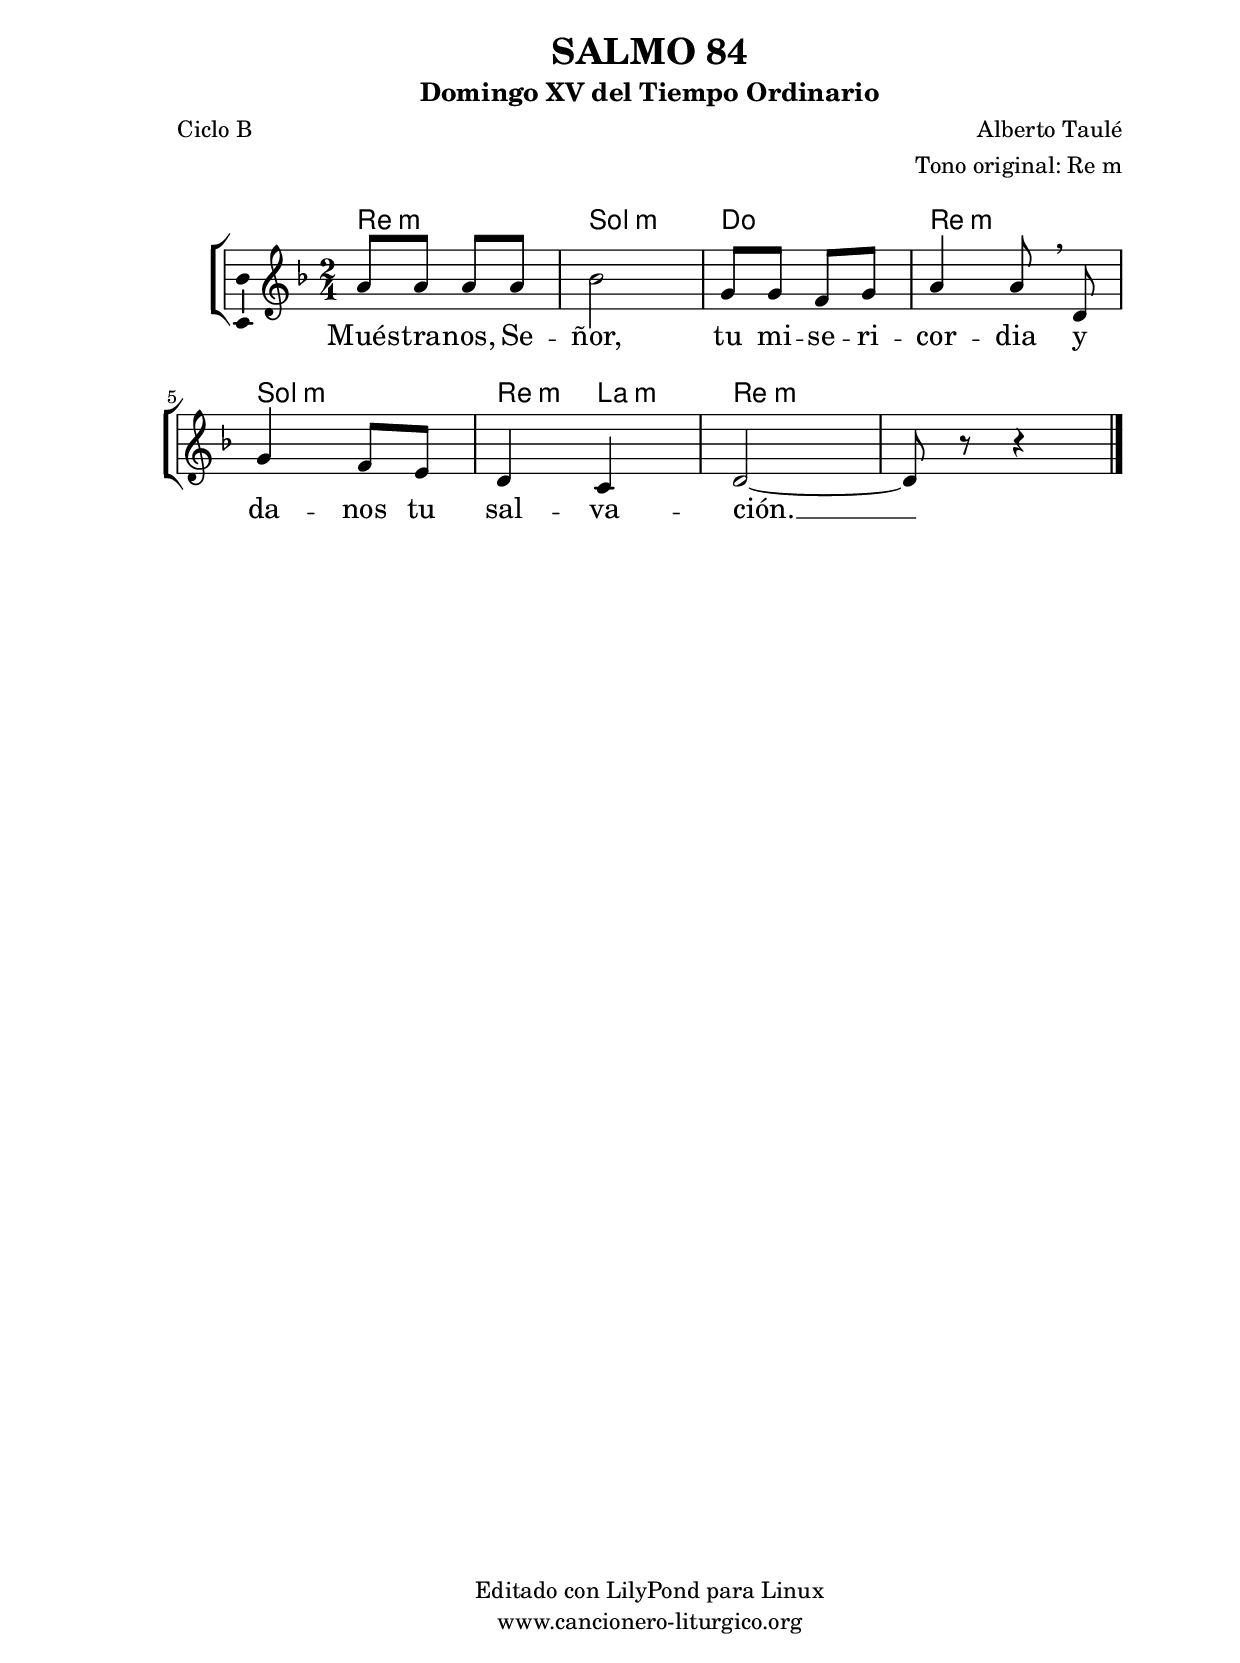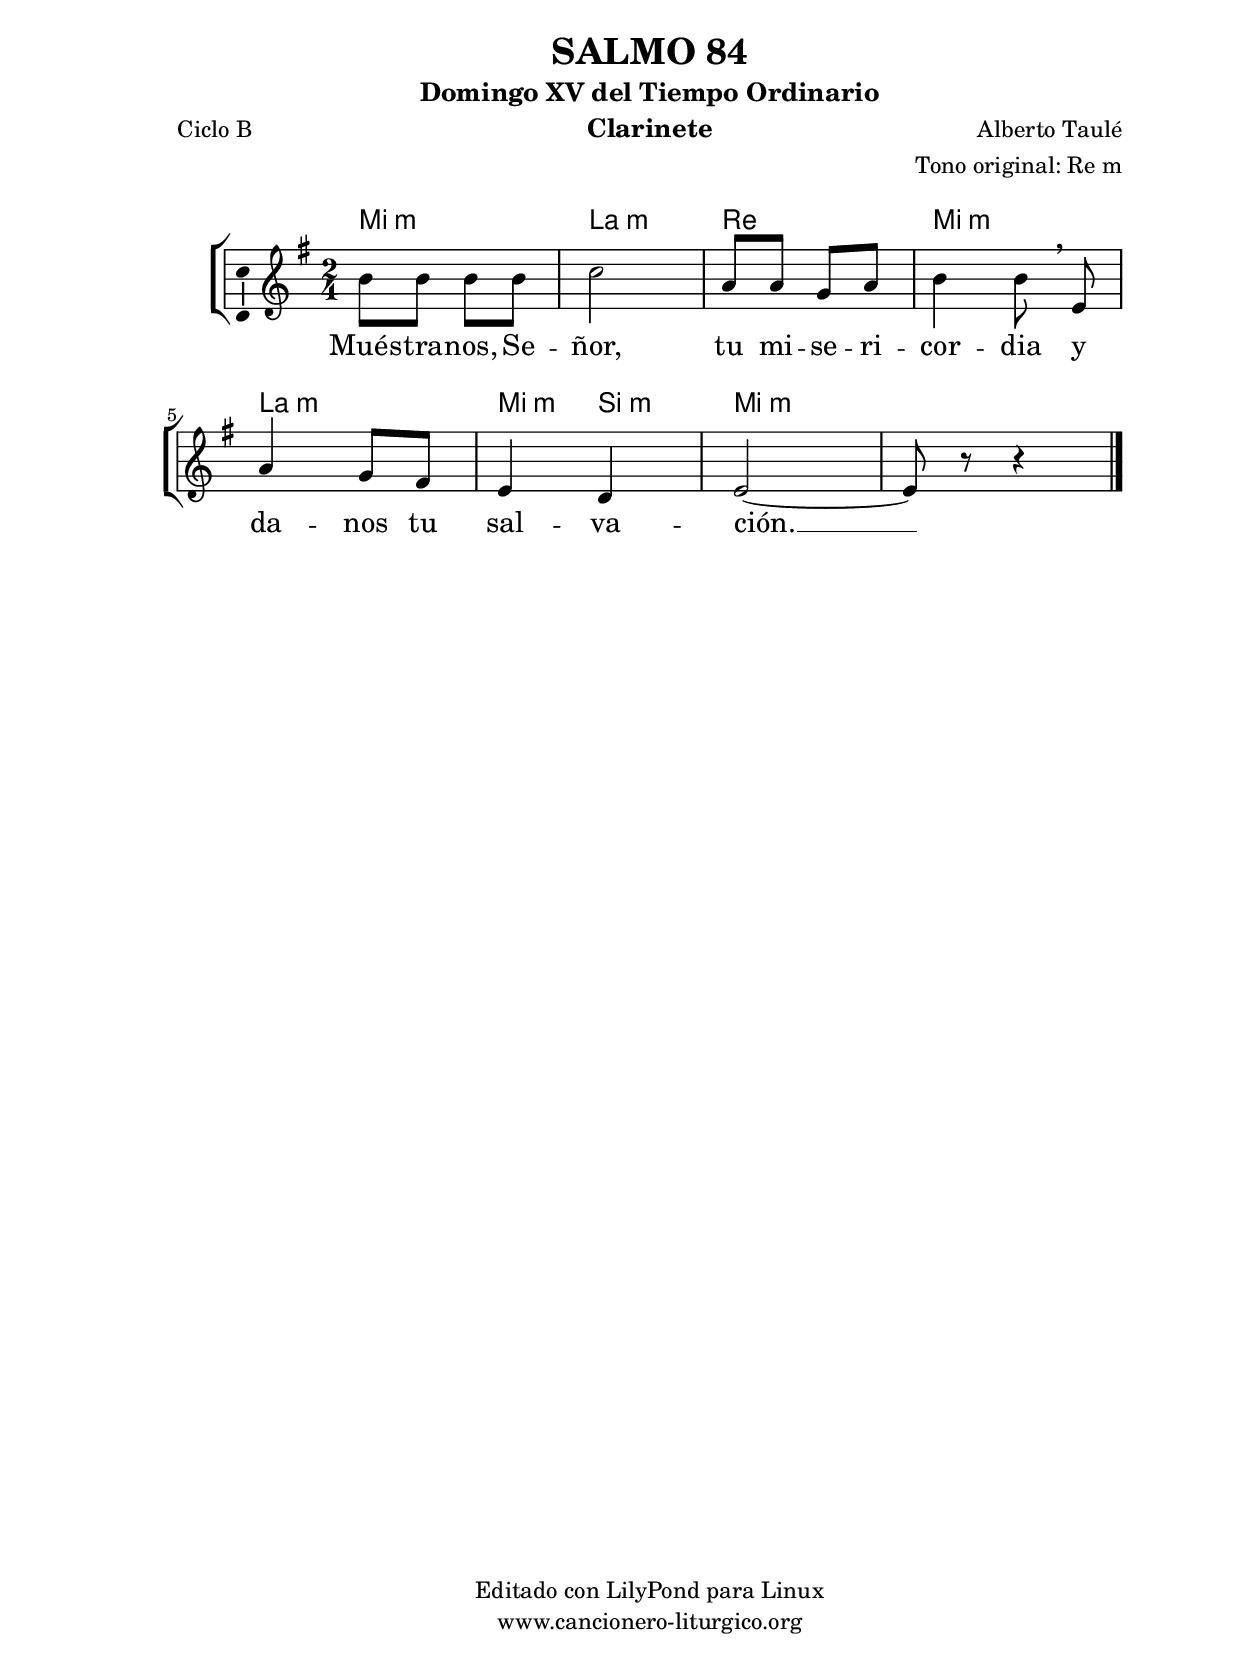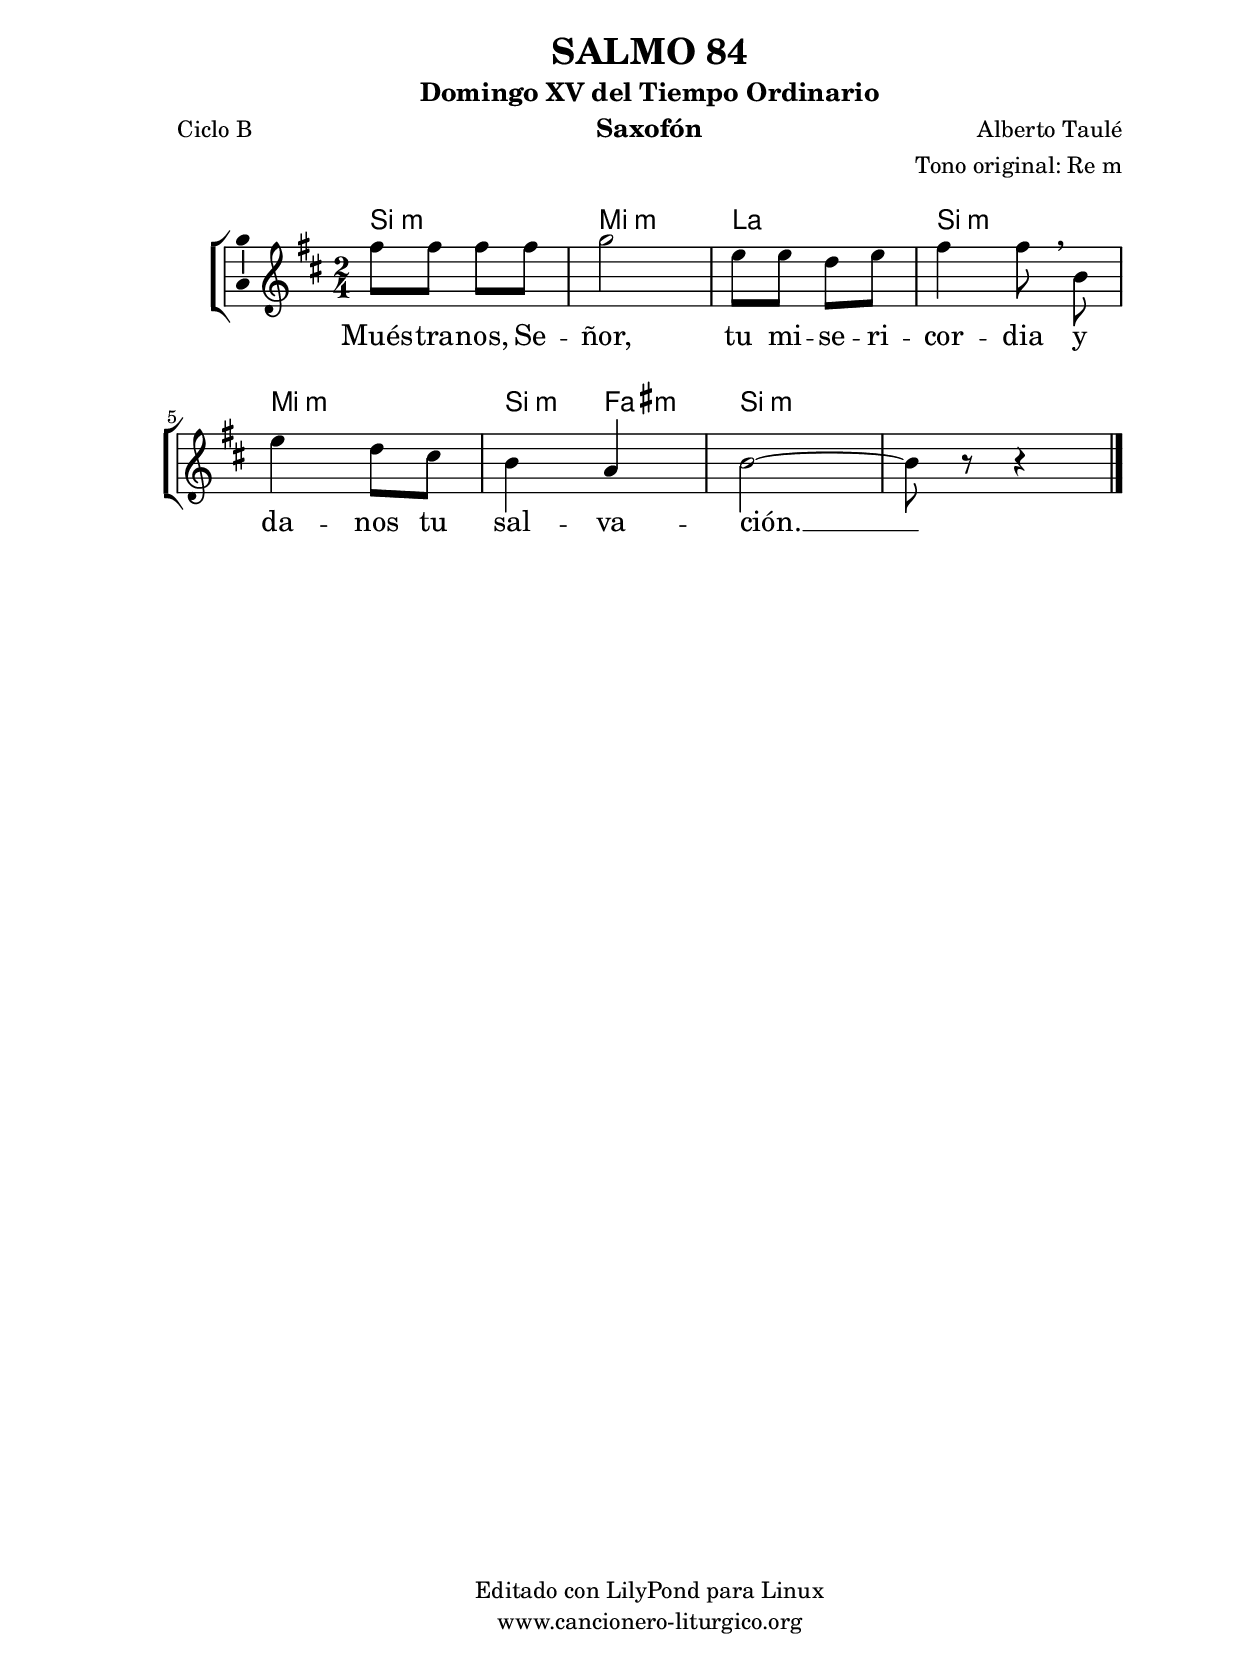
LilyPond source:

%
%para convertir .midi en .wav:
%timidity filename.midi -Ow -o finename.wav
%
%
%Para convertir de .wav a .mp3:
%lame -h -m j filename.wav
%
%
%para escuchar el midi:
%timidity nombrefichero.midi
%


%versión de lilypond para la que se ha escrito esta partitura:
\version "2.16.0"

	%Tamaño papel
	#(set-default-paper-size "a4")
	%Tamaño partitura
	#(set-global-staff-size 20)
	%No responde al pulsar sobre una nota
	#(ly:set-option 'point-and-click #f)

%parámetros del encabezamiento:
\header {
	title = "SALMO 84"
	subtitle = "Domingo XV del Tiempo Ordinario"
	composer = "Alberto Taulé"
	poet = "Ciclo B"
	meter = ""
	arranger = "Tono original: Re m"
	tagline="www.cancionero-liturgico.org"
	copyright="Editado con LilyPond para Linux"
	tiempo = "Ordinario"
	usos = "Salmo"
	letra = "Muéstranos, Señor, tu misericordia y danos tu salvación."
	}

%parámetros asociados al papel:
\paper  {
	oddHeaderMarkup = \markup {\fill-line { \on-the-fly #not-first-page \fromproperty #'header:title \on-the-fly #not-first-page \fromproperty #'header:composer }}
	evenHeaderMarkup = \markup {\fill-line { \fromproperty #'header:composer \fromproperty #'header:title }}
	#(set-paper-size "a4")
	print-page-number = ##f
	first-page-number = 1
	print-first-page-number = ##f
%	head-separation = 3.0 \cm
	top-margin = 2.0 \cm
	bottom-margin = 0.5\cm
%%%	bottom-margin = -1.0\cm
	left-margin = 3.0 \cm
	line-width = 16.0 \cm 
	indent = 8\mm
	interscoreline = 2.\mm
	between-system-space = 15\mm
%	para que las partituras no llenen la hoja:
	ragged-bottom = ##t
%	idem para la última hoja:
	ragged-last-bottom = ##f
%	para que las partituras llenen el ancho del papel:
	ragged-last = ##f
	after-title-space = 2.5 \cm
%page-count=1
%system-count=2

	%Flexible Vertical Spacing
%	markup-markup-spacing =
%	#'((basic-distance . 15) (minimum-distance . 15) (padding . 3))
	markup-system-spacing =
	#'((basic-distance . 15) (minimum-distance . 15) (padding . 3))
	system-system-spacing =
	#'((basic-distance . 15) (minimum-distance . 15) (padding . 3))
	score-system-spacing =
	#'((basic-distance . 15) (minimum-distance . 15) (padding . 5))
%	top-system-spacing = % header
%	#'((basic-distance . 8) (minimum-distance . 0) (padding . 3))
%	top-markup-spacing =
%	#'((basic-distance . 20) (minimum-distance . 20) (padding . 3))
	last-bottom-spacing = % footer
	#'((basic-distance . 5) (minimum-distance . 5) (padding . 3))
%	score-markup-spacing =
%	#'((basic-distance . 16) (minimum-distance . 13) (padding . 3))

	}


%parámetros que afectan a toda la partitura:
global =  {
	%clave de sol (G):
	\clef G
	%armadura:
%%%	\transpose c ees
	\key d \minor
	\tempo 4=90
	\set Score.tempoHideNote = ##t
	}


acordes = {
	\italianChords
	\chordmode {
%%%	\transpose c ees
{

d2:m g:m c d:m g:m d4:m a:m d2:m

	}
	}
}

melodia = 
%%%	\transpose c ees
{
	\relative c''{
	\time 2/4

a8 a a a
bes2
g8 g f g
a4 a8 \breathe d,8
g4 f8 e
d4 c
d2~
d8 r8 r4

\bar "|."
}
}

texto = \lyricmode {
Mués -- tra -- nos, Se -- ñor, tu mi -- se -- ri -- cor -- dia
y da -- nos tu sal -- va -- ción. __
	}


acordesStaff = \context ChordNames = acordesStaff <<
	\set chordChanges = ##t
	\acordes
	>>


vozStaff = \context Voice = vozStaff
\with {\consists "Ambitus_engraver"}
<<
%	\set Staff.instrumentName = ""
%	\set Staff.shortInstrumentName = ""
%	\set Staff.midiInstrument = #"clarinet"
%	\set Staff.midiInstrument = #"cello"
%	\set Staff.midiInstrument = #"flute"
	\set Staff.midiInstrument = #"electric guitar (jazz)"
%	\set Staff.midiInstrument = #"english horn"
%	\set Staff.midiInstrument = #"violin"
%	\set Staff.midiInstrument = #"glockenspiel"
	\set Staff.midiMinimumVolume = #0.7
	\set Staff.midiMaximumVolume = #0.9
	\global
	\melodia
	>>


textoStaff = \context Lyrics = textoStaff <<
	\lyricsto vozStaff \texto
	>>

\book {
	\score {
		\context ChoirStaff {
			\override StaffGroup.SystemStartBracket #'collapse-height = #1
			\override Score.SystemStartBar #'collapse-height = #1
			<<
			\acordesStaff
			\vozStaff
			\textoStaff
			>>
			}
		\layout {
	    		\context {
				\Lyrics
				\override LyricText #'font-size = #2
				}
	   		 \context {
				\Score
				%fontSize = #3
				\override StaffSymbol #'staff-space = #(magstep +3)
				%\override Beam #'thickness = #0.55
				%\override SpacingSpanner #'spacing-increment = #1.0
				%\override Slur #'height-limit = #1.5
				}
			}
		}
	\score {
		\unfoldRepeats
		\context ChoirStaff {
			<<
			\acordesStaff
			\vozStaff
			>>
			}
		\midi {
	  		\context {
	  			\Score
				tempoWholesPerMinute = #(ly:make-moment 70 4)
				}
			}
		}
	}

%Partitura para clarinete
#(define output-suffix "C")
\book {
	\header{
		instrument = "Clarinete"
		}
	\score {
		\context ChoirStaff {
			\override StaffGroup.SystemStartBracket #'collapse-height = #1
			\override Score.SystemStartBar #'collapse-height = #1
\transpose c d
			<<
			\acordesStaff
			\vozStaff
			\textoStaff
			>>
			}
		\layout {
	    		\context {
				\Lyrics
				\override LyricText #'font-size = #2
				}
	   		 \context {
				\Score
				%fontSize = #3
				\override StaffSymbol #'staff-space = #(magstep +3)
				%\override Beam #'thickness = #0.55
				%\override SpacingSpanner #'spacing-increment = #1.0
				%\override Slur #'height-limit = #1.5
				}
			}
		}
	}

%Partitura para saxofón
#(define output-suffix "S")
\book {
	\header{
		instrument = "Saxofón"
		}
	\score {
		\context ChoirStaff {
			\override StaffGroup.SystemStartBracket #'collapse-height = #1
			\override Score.SystemStartBar #'collapse-height = #1
\transpose c a
			<<
			\acordesStaff
			\vozStaff
			\textoStaff
			>>
			}
		\layout {
	    		\context {
				\Lyrics
				\override LyricText #'font-size = #2
				}
	   		 \context {
				\Score
				%fontSize = #3
				\override StaffSymbol #'staff-space = #(magstep +3)
				%\override Beam #'thickness = #0.55
				%\override SpacingSpanner #'spacing-increment = #1.0
				%\override Slur #'height-limit = #1.5
				}
			}
		}
	}

